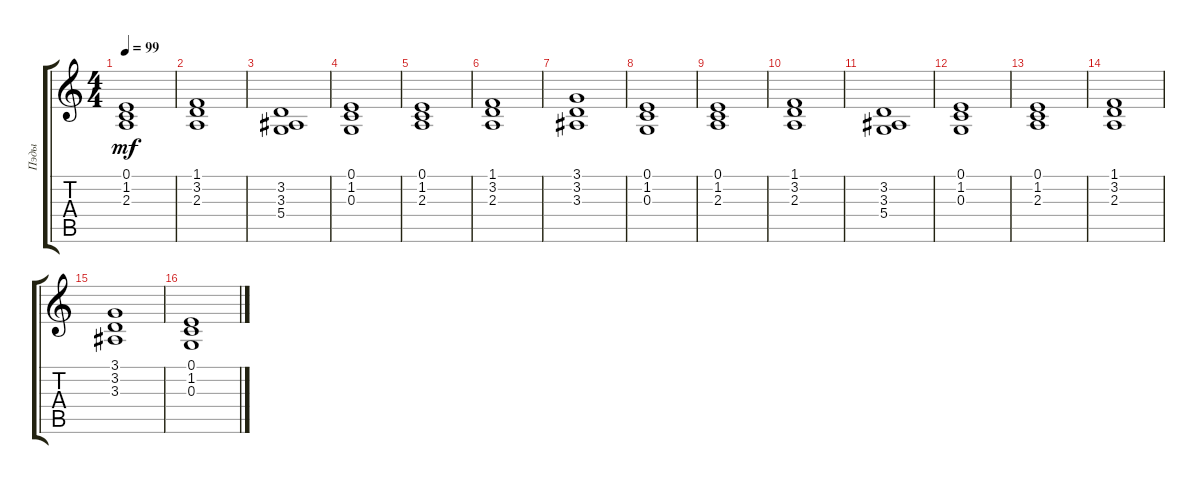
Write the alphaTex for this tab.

\track ("Пэды" "Пэды") {instrument pad7halo}
\staff {score tabs}
\tuning (E4 B3 G3 D3 A2 E2) {hide}
\ts (4 4)
\tempo 99
\clef g2
\ks c
(0.1 1.2 2.3).1{dy mf} |
(1.1 3.2 2.3).1 |
(3.2 3.3 5.4).1 |
(0.1 1.2 0.3).1 |
(0.1 1.2 2.3).1 |
(1.1 3.2 2.3).1 |
(3.1 3.2 3.3).1 |
(0.1 1.2 0.3).1 |
(0.1 1.2 2.3).1 |
(1.1 3.2 2.3).1 |
(3.2 3.3 5.4).1 |
(0.1 1.2 0.3).1 |
(0.1 1.2 2.3).1 |
(1.1 3.2 2.3).1 |
(3.1 3.2 3.3).1 |
(0.1 1.2 0.3).1
